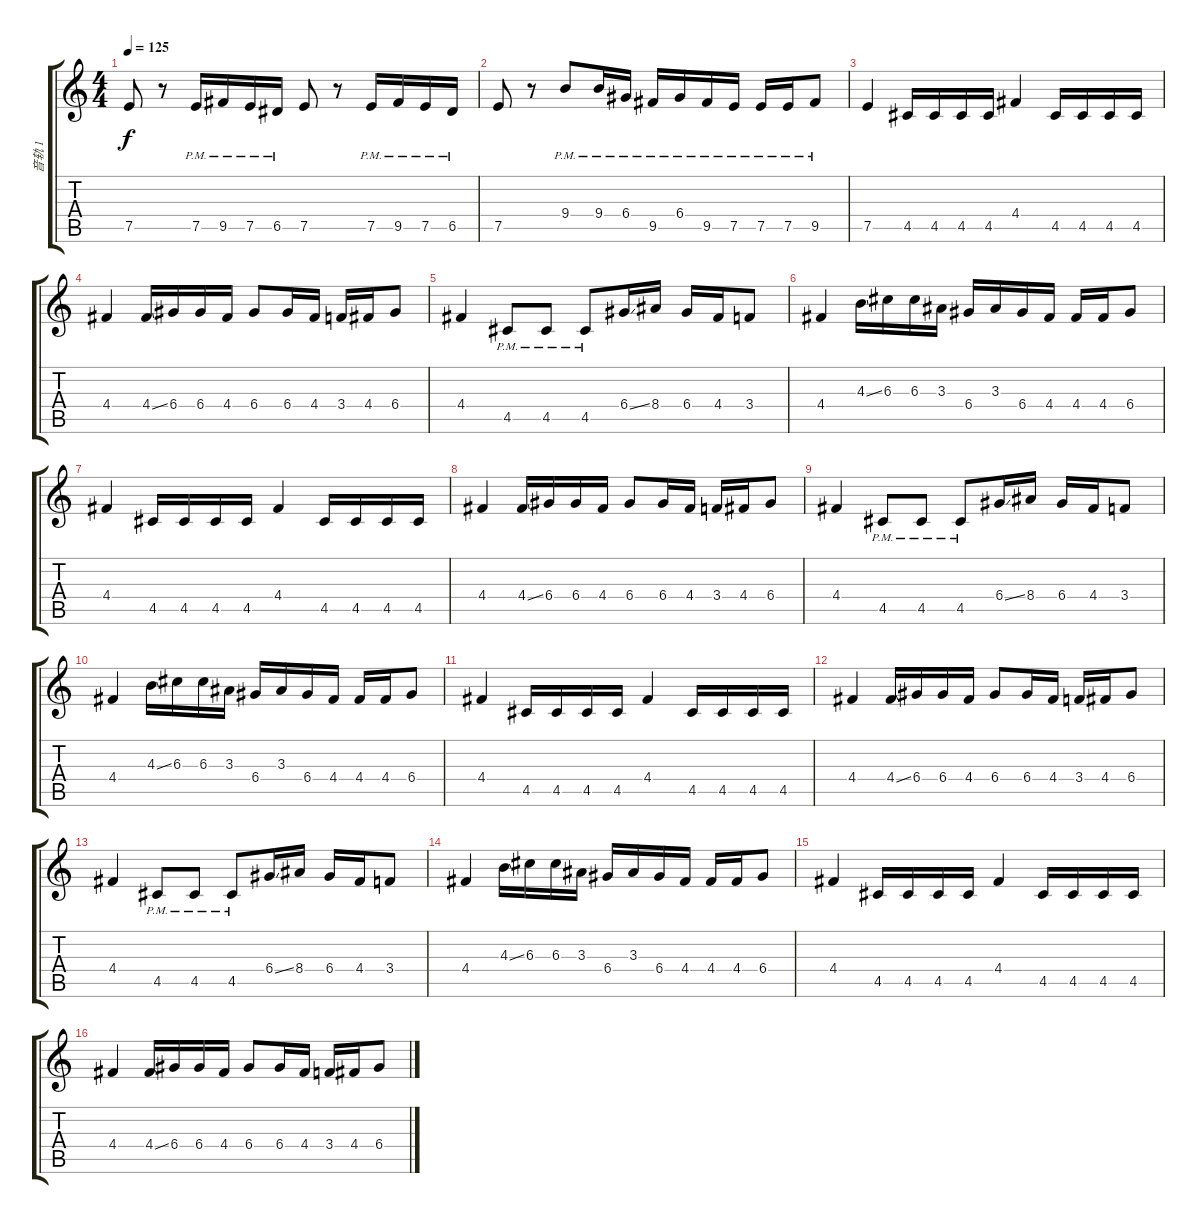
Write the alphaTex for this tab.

\track ("音轨 1" "音轨 1") {instrument distortionguitar}
\staff {score tabs}
\tuning (E4 B3 G3 D3 A2 E2) {hide}
\ts (4 4)
\tempo 125
\clef g2
\ks c
7.5.8{dy f} r.8 7.5{pm}.16 9.5{pm}.16 7.5{pm}.16 6.5{pm}.16 7.5.8 r.8 7.5{pm}.16 9.5{pm}.16 7.5{pm}.16 6.5{pm}.16 |
7.5.8 r.8 9.4{pm}.8 9.4{pm}.16 6.4{pm}.16 9.5{pm}.16 6.4{pm}.16 9.5{pm}.16 7.5{pm}.16 7.5{pm}.16 7.5{pm}.16 9.5{pm}.8 |
7.5.4 4.5.16 4.5.16 4.5.16 4.5.16 4.4.4 4.5.16 4.5.16 4.5.16 4.5.16 |
4.4.4 4.4{ss}.16 6.4.16 6.4.16 4.4.16 6.4.8 6.4.16 4.4.16 3.4.16 4.4.16 6.4.8 |
4.4.4 4.5{pm}.8 4.5{pm}.8 4.5{pm}.8 6.4{ss}.16 8.4.16 6.4.16 4.4.16 3.4.8 |
4.4.4 4.3{ss}.16 6.3.16 6.3.16 3.3.16 6.4.16 3.3.16 6.4.16 4.4.16 4.4.16 4.4.16 6.4.8 |
4.4.4 4.5.16 4.5.16 4.5.16 4.5.16 4.4.4 4.5.16 4.5.16 4.5.16 4.5.16 |
4.4.4 4.4{ss}.16 6.4.16 6.4.16 4.4.16 6.4.8 6.4.16 4.4.16 3.4.16 4.4.16 6.4.8 |
4.4.4 4.5{pm}.8 4.5{pm}.8 4.5{pm}.8 6.4{ss}.16 8.4.16 6.4.16 4.4.16 3.4.8 |
4.4.4 4.3{ss}.16 6.3.16 6.3.16 3.3.16 6.4.16 3.3.16 6.4.16 4.4.16 4.4.16 4.4.16 6.4.8 |
4.4.4 4.5.16 4.5.16 4.5.16 4.5.16 4.4.4 4.5.16 4.5.16 4.5.16 4.5.16 |
4.4.4 4.4{ss}.16 6.4.16 6.4.16 4.4.16 6.4.8 6.4.16 4.4.16 3.4.16 4.4.16 6.4.8 |
4.4.4 4.5{pm}.8 4.5{pm}.8 4.5{pm}.8 6.4{ss}.16 8.4.16 6.4.16 4.4.16 3.4.8 |
4.4.4 4.3{ss}.16 6.3.16 6.3.16 3.3.16 6.4.16 3.3.16 6.4.16 4.4.16 4.4.16 4.4.16 6.4.8 |
4.4.4 4.5.16 4.5.16 4.5.16 4.5.16 4.4.4 4.5.16 4.5.16 4.5.16 4.5.16 |
4.4.4 4.4{ss}.16 6.4.16 6.4.16 4.4.16 6.4.8 6.4.16 4.4.16 3.4.16 4.4.16 6.4.8
